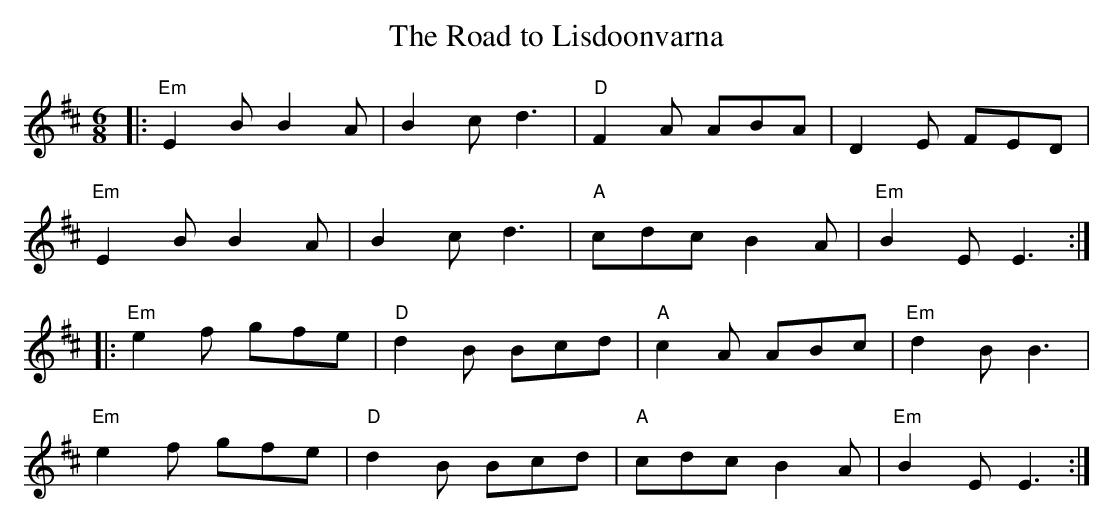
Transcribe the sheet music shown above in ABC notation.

X:1
T:The Road to Lisdoonvarna
M:6/8
L:1/8
K:EDorian
|:"Em"E2B B2A|B2c d3|"D"F2A ABA|D2E FED|
"Em"E2B B2A|B2c d3|"A"cdc B2A|"Em"B2E E3:|
|:"Em"e2f gfe|"D"d2B Bcd|"A"c2A ABc|"Em"d2B B3|
"Em"e2f gfe|"D"d2B Bcd|"A"cdc B2A|"Em"B2E E3:|
